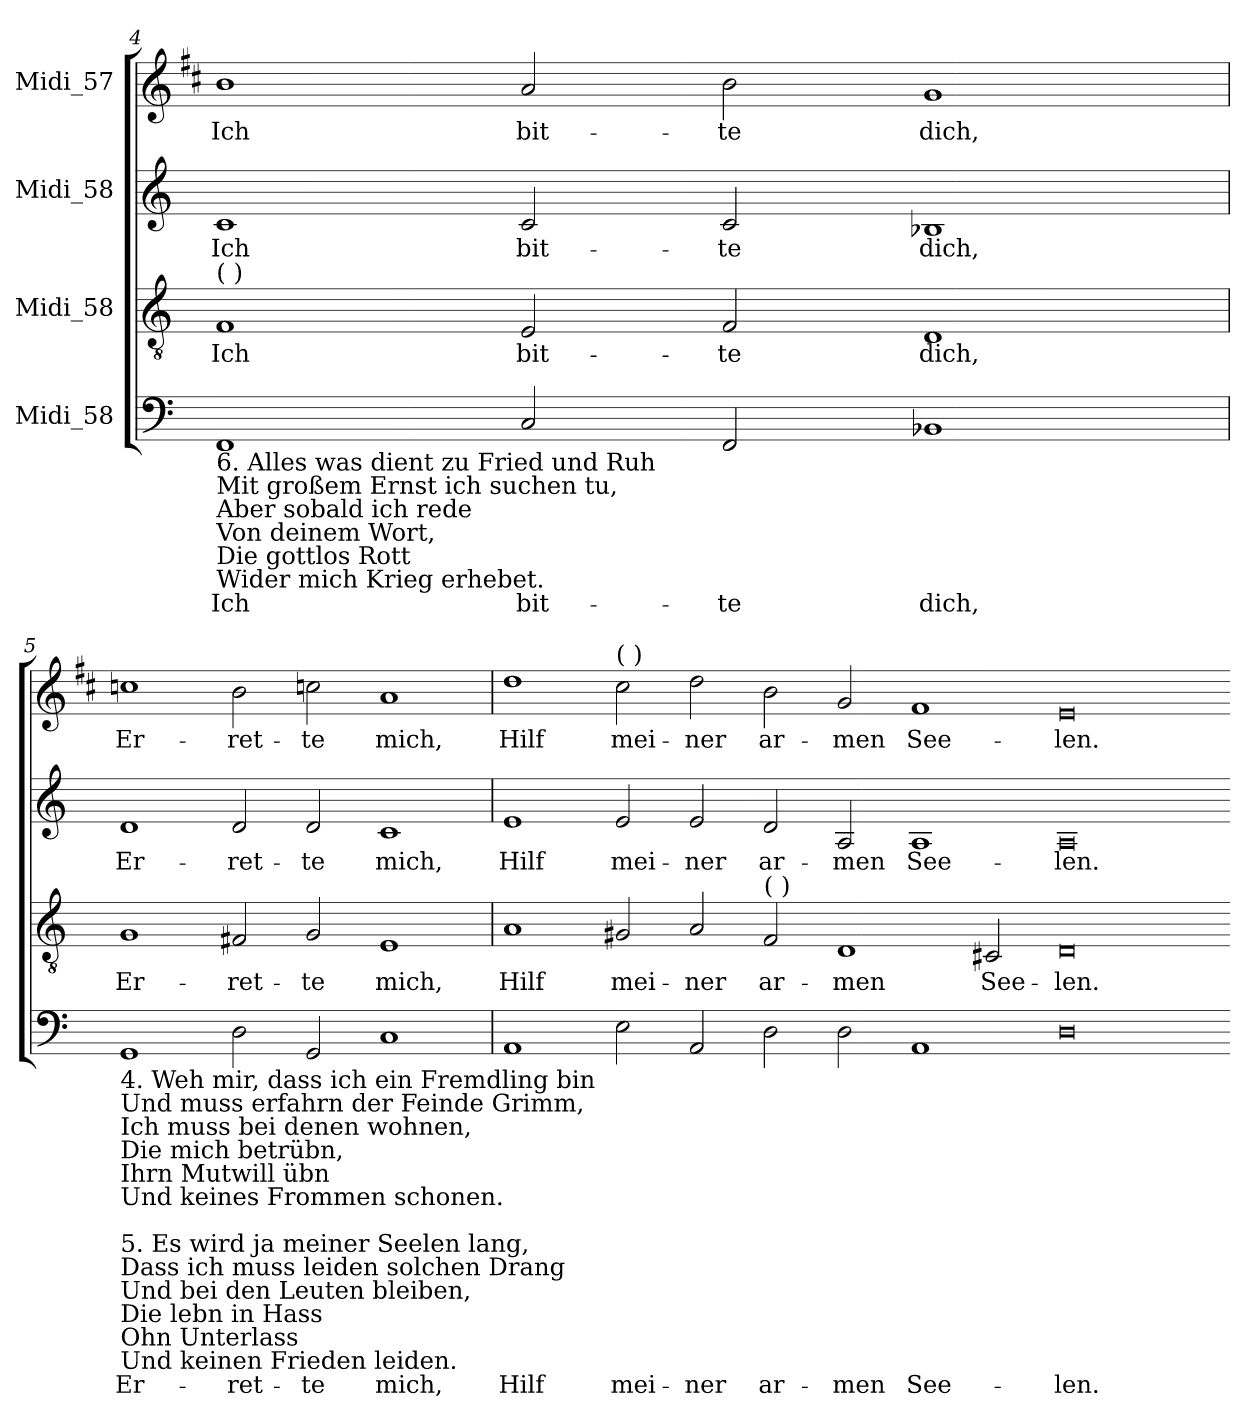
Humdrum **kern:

**kern	**text	**kern	**text	**kern	**text	**kern	**text
*part4	*part4	*part3	*part3	*part2	*part2	*part1	*part1
*staff4	*staff4	*staff3	*staff3	*staff2	*staff2	*staff1	*staff1
*I"Midi_58	*	*I"Midi_58	*	*I"Midi_58	*	*I"Midi_57	*
*clefF4	*	*clefGv2	*	*clefG2	*	*clefG2	*
*	*	*	*	*	*	*ITrd1c2	*
*k[]	*	*k[]	*	*k[]	*	*k[]	*
*C:	*	*C:	*	*C:	*	*C:	*
=4	=4	=4	=4	=4	=4	=4	=4
!	!	!LO:TX:a:t=(  )	!	!	!	!	!
!LO:TX:b:t=6. Alles was dient zu Fried und Ruh\nMit großem Ernst ich suchen tu,\nAber sobald ich rede\nVon deinem Wort,\nDie gottlos Rott\nWider mich Krieg erhebet.	!	!	!	!	!	!	!
!	!LO:LY:b	!	!LO:LY:b	!	!LO:LY:b	!	!LO:LY:b
1FF	Ich	1F	Ich	1c	Ich	1a	Ich
!	!LO:LY:b	!	!LO:LY:b	!	!LO:LY:b	!	!LO:LY:b
2C	bit-	2E	bit-	2c	bit-	2g	bit-
!	!LO:LY:b	!	!LO:LY:b	!	!LO:LY:b	!	!LO:LY:b
2FF	-te	2F	-te	2c	-te	2a	-te
!	!LO:LY:b	!	!LO:LY:b	!	!LO:LY:b	!	!LO:LY:b
1BB-X	dich,	1D	dich,	1B-X	dich,	1f	dich,
=5	=5	=5	=5	=5	=5	=5	=5
!LO:TX:b:t=4. Weh mir, dass ich ein Fremdling bin\nUnd muss erfahrn der Feinde Grimm,\nIch muss bei denen wohnen,\nDie mich betrübn,\nIhrn Mutwill übn\nUnd keines Frommen schonen.\n\n5. Es wird ja meiner Seelen lang,\nDass ich muss leiden solchen Drang\nUnd bei den Leuten bleiben,\nDie lebn in Hass\nOhn Unterlass\nUnd keinen Frieden leiden.	!	!	!	!	!	!	!
!	!LO:LY:b	!	!LO:LY:b	!	!LO:LY:b	!	!LO:LY:b
1GG	Er-	1G	Er-	1d	Er-	1b-X	Er-
!	!LO:LY:b	!	!LO:LY:b	!	!LO:LY:b	!	!LO:LY:b
2D	-ret-	2F#X	-ret-	2d	-ret-	2a	-ret-
!	!LO:LY:b	!	!LO:LY:b	!	!LO:LY:b	!	!LO:LY:b
2GG	-te	2G	-te	2d	-te	2b-X	-te
!	!LO:LY:b	!	!LO:LY:b	!	!LO:LY:b	!	!LO:LY:b
1C	mich,	1E	mich,	1c	mich,	1g	mich,
=6	=6	=6	=6	=6	=6	=6	=6
!	!LO:LY:b	!	!LO:LY:b	!	!LO:LY:b	!	!LO:LY:b
1AA	Hilf	1A	Hilf	1e	Hilf	1cc	Hilf
!	!	!	!	!	!	!LO:TX:a:t=(  )	!
!	!LO:LY:b	!	!LO:LY:b	!	!LO:LY:b	!	!LO:LY:b
2E	mei-	2G#X	mei-	2e	mei-	2b	mei-
!	!LO:LY:b	!	!LO:LY:b	!	!LO:LY:b	!	!LO:LY:b
2AA	-ner	2A	-ner	2e	-ner	2cc	-ner
!	!	!LO:TX:a:t=(  )	!	!	!	!	!
!	!LO:LY:b	!	!LO:LY:b	!	!LO:LY:b	!	!LO:LY:b
2D	ar-	2F	ar-	2d	ar-	2a	ar-
!	!LO:LY:b	!	!LO:LY:b	!	!LO:LY:b	!	!LO:LY:b
2D	-men	1D	-men	2A	-men	2f	-men
!	!LO:LY:b	!	!	!	!LO:LY:b	!	!LO:LY:b
1AA	See-	.	.	1A	See-	1e	See-
!	!	!	!LO:LY:b	!	!	!	!
.	.	2C#X	See-	.	.	.	.
!	!LO:LY:b	!	!LO:LY:b	!	!LO:LY:b	!	!LO:LY:b
0D	-len.	0D	-len.	0A	-len.	0d	-len.
=-	=-	=-	=-	=-	=-	=-	=-
*-	*-	*-	*-	*-	*-	*-	*-
